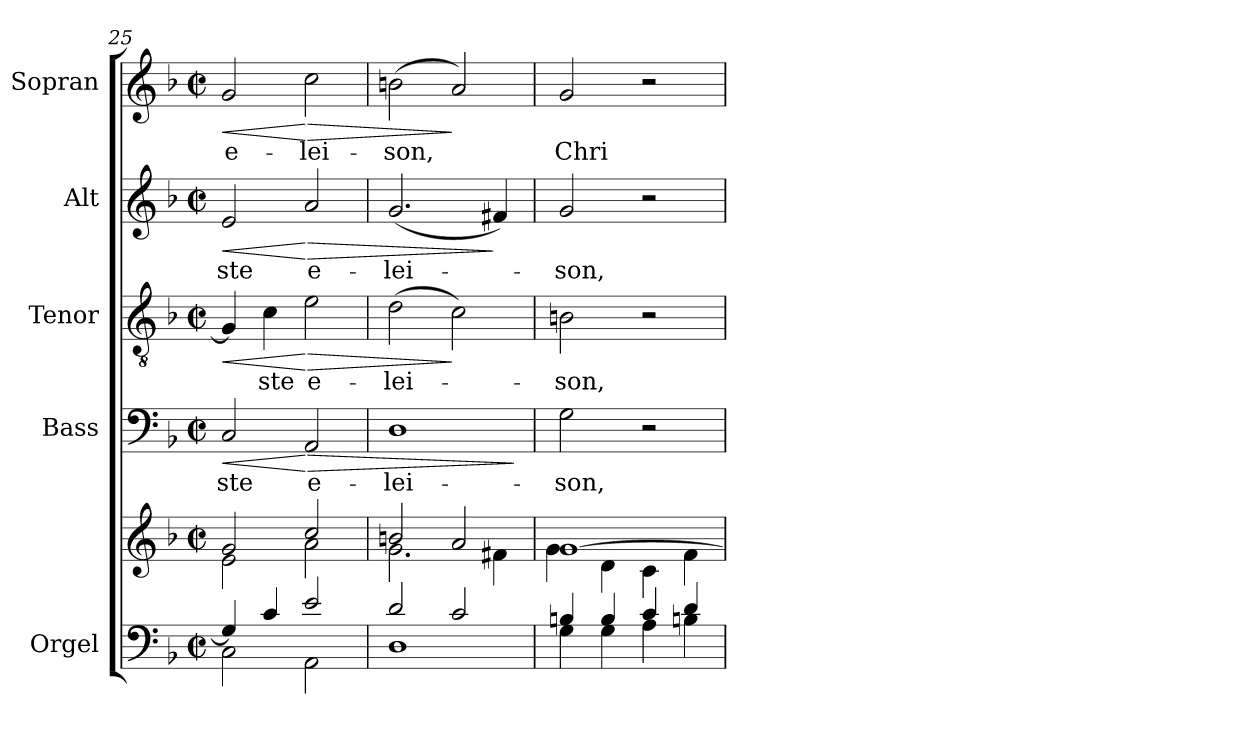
**kern	**kern	**kern	**text	**dynam	**kern	**text	**dynam	**kern	**text	**dynam	**kern	**text	**dynam
*part5	*part5	*part4	*part4	*part4	*part3	*part3	*part3	*part2	*part2	*part2	*part1	*part1	*part1
*staff6	*staff5	*staff4	*staff4	*staff4	*staff3	*staff3	*staff3	*staff2	*staff2	*staff2	*staff1	*staff1	*staff1
*I"Orgel	*	*I"Bass	*	*	*I"Tenor	*	*	*I"Alt	*	*	*I"Sopran	*	*
*I'Org.	*	*I'B.	*	*	*I'T.	*	*	*I'A.	*	*	*I'S.	*	*
*clefF4	*clefG2	*clefF4	*	*	*clefGv2	*	*	*clefG2	*	*	*clefG2	*	*
*k[b-]	*k[b-]	*k[b-]	*	*	*k[b-]	*	*	*k[b-]	*	*	*k[b-]	*	*
*F:	*F:	*F:	*	*	*F:	*	*	*F:	*	*	*F:	*	*
*M2/2	*M2/2	*M2/2	*	*	*M2/2	*	*	*M2/2	*	*	*M2/2	*	*
*met(c|)	*met(c|)	*met(c|)	*	*	*met(c|)	*	*	*met(c|)	*	*	*met(c|)	*	*
=25	=25	=25	=25	=25	=25	=25	=25	=25	=25	=25	=25	=25	=25
*^	*^	*	*	*	*	*	*	*	*	*	*	*	*
!	!	!	!	!	!LO:LY:b	!LO:HP:b	!	!	!LO:HP:b	!	!LO:LY:b	!LO:HP:b	!	!LO:LY:b	!LO:HP:b
4G/]	2C\	2g/	2e\	2C/	-ste	<	4G/]	.	<	2e/	-ste	<	2g/	e-	<
!	!	!	!	!	!	!	!	!LO:LY:b	!	!	!	!	!	!	!
4c/	.	.	.	.	.	.	4c\	-ste	.	.	.	.	.	.	.
!	!	!	!	!	!LO:LY:b	!LO:HP:n=1:b	!	!LO:LY:b	!LO:HP:n=1:b	!	!LO:LY:b	!LO:HP:n=1:b	!	!LO:LY:b	!LO:HP:n=1:b
2e/	2AA\	2cc/	2a\	2AA/	e-	[ >	2e\	e-	[ >	2a/	e-	[ >	2cc\	-lei-	[ >
=26	=26	=26	=26	=26	=26	=26	=26	=26	=26	=26	=26	=26	=26	=26	=26
!	!	!	!	!	!LO:LY:b	!	!	!LO:LY:b	!	!	!LO:LY:b	!	!	!LO:LY:b	!
2d/	1D	2bn/	2.g\	1D	-lei-	.	(>2d\	-lei-	.	(<2.g/	-lei-	.	(>2bn\	-son,	.
2c/	.	2a/	.	.	.	.	2c\)	.	]	.	.	.	2a/)	.	]
.	.	.	4f#X\	.	.	.	.	.	.	4f#X/)	.	]	.	.	.
*v	*v	*	*	*	*	*	*	*	*	*	*	*	*	*	*
*	*v	*v	*	*	*	*	*	*	*	*	*	*	*	*
.	.	.	.	]	.	.	.	.	.	.	.	.	.
=27	=27	=27	=27	=27	=27	=27	=27	=27	=27	=27	=27	=27	=27
*^	*^	*	*	*	*	*	*	*	*	*	*	*	*
!	!	!	!	!	!LO:LY:b	!	!	!LO:LY:b	!	!	!LO:LY:b	!	!	!LO:LY:b	!
4Bn/	4G\	[>1g	4g\	2G\	-son,	.	2Bn\	-son,	.	2g/	-son,	.	2g/	Chri-	.
4B/	4G\	.	4d\	.	.	.	.	.	.	.	.	.	.	.	.
4c/	4A\	.	4c\	2r	.	.	2r	.	.	2r	.	.	2r	.	.
4d/	4Bn\	.	4f\	.	.	.	.	.	.	.	.	.	.	.	.
*v	*v	*	*	*	*	*	*	*	*	*	*	*	*	*	*
*	*v	*v	*	*	*	*	*	*	*	*	*	*	*	*
=	=	=	=	=	=	=	=	=	=	=	=	=	=
*-	*-	*-	*-	*-	*-	*-	*-	*-	*-	*-	*-	*-	*-
